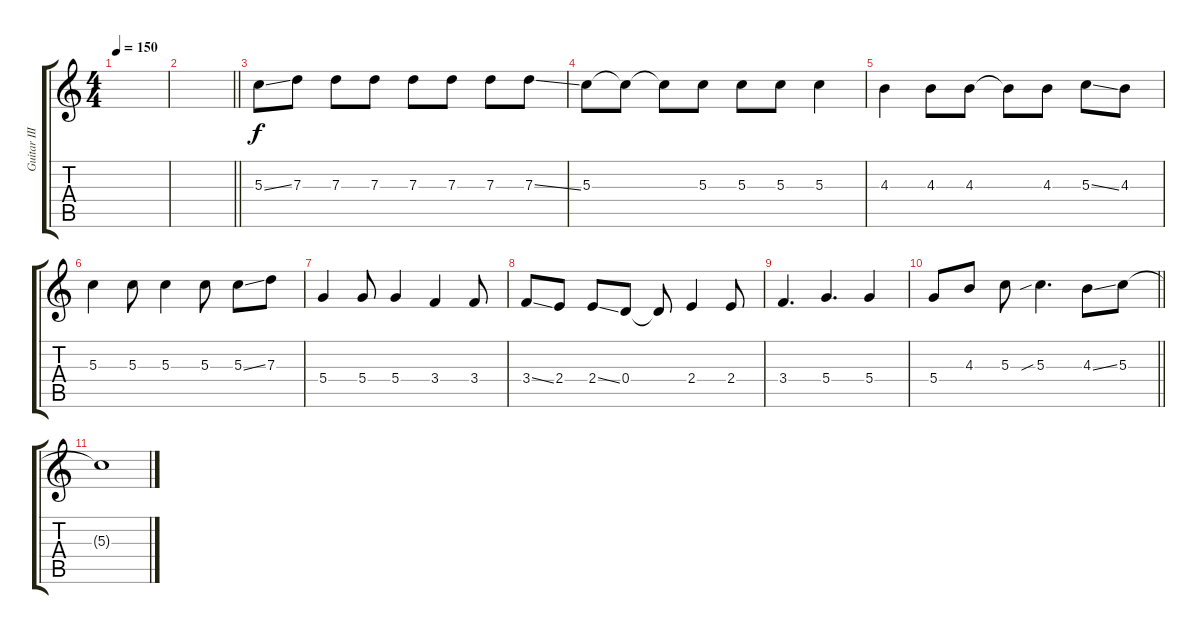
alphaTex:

\track ("Guitar III" "Guitar III") {instrument distortionguitar}
\staff {score tabs}
\tuning (E4 B3 G3 D3 A2 E2) {hide}
\ts (4 4)
\tempo 150
\clef g2
\ks c
|
\barLineRight lightlight
|
5.3{ss}.8{instrument distortionguitar} 7.3.8 7.3.8 7.3.8 7.3.8 7.3.8 7.3.8 7.3{ss}.8 |
5.3.8 5.3{t}.8 5.3{t}.8 5.3.8 5.3.8 5.3.8 5.3.4 |
4.3.4 4.3.8 4.3.8 4.3{t}.8 4.3.8 5.3{ss}.8 4.3.8 |
5.3.4 5.3.8 5.3.4 5.3.8 5.3{ss}.8 7.3.8 |
5.4.4 5.4.8 5.4.4 3.4.4 3.4.8 |
3.4{ss}.8 2.4.8 2.4{ss}.8 0.4.8 0.4{t}.8 2.4.4 2.4.8 |
3.4.4{d} 5.4.4{d} 5.4.4 |
\barLineRight lightlight
5.4.8 4.3.8 5.3.8 5.3{sib}.4{d} 4.3{ss}.8 5.3.8 |
5.3{t}.1
